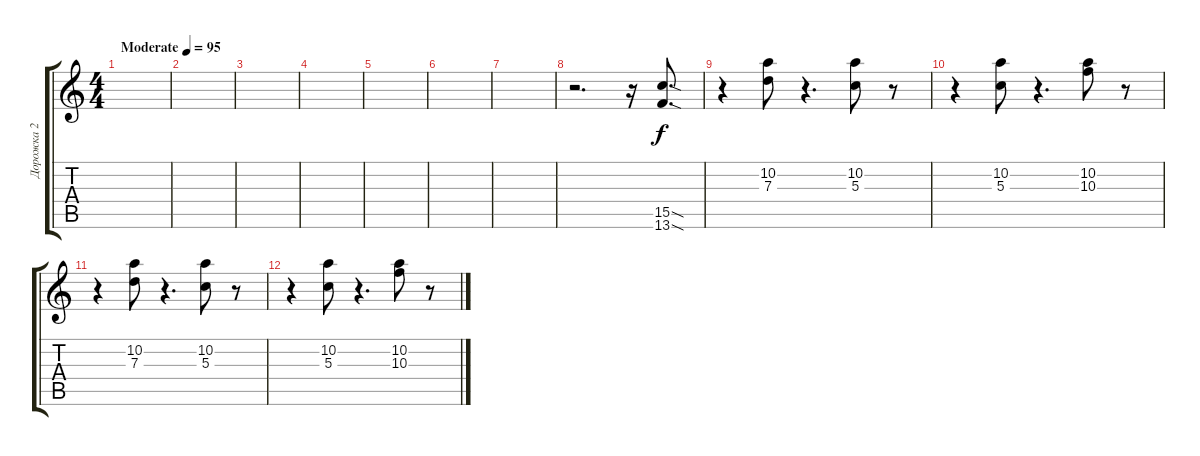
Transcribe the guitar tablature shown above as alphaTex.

\track ("Дорожка 2" "Дорожка 2") {instrument distortionguitar}
\staff {score tabs}
\tuning (E4 B3 G3 D3 A2 E2) {hide}
\ts (4 4)
\tempo (95 "Moderate")
\clef g2
\ks c
|
|
|
|
|
|
|
r.2{d} r.16 (15.5{sod} 13.6{sod}).8{d} |
r.4 (10.2 7.3).8 r.4{d} (10.2 5.3).8 r.8 |
r.4 (10.2 5.3).8 r.4{d} (10.2 10.3).8 r.8 |
r.4 (10.2 7.3).8 r.4{d} (10.2 5.3).8 r.8 |
r.4 (10.2 5.3).8 r.4{d} (10.2 10.3).8 r.8
